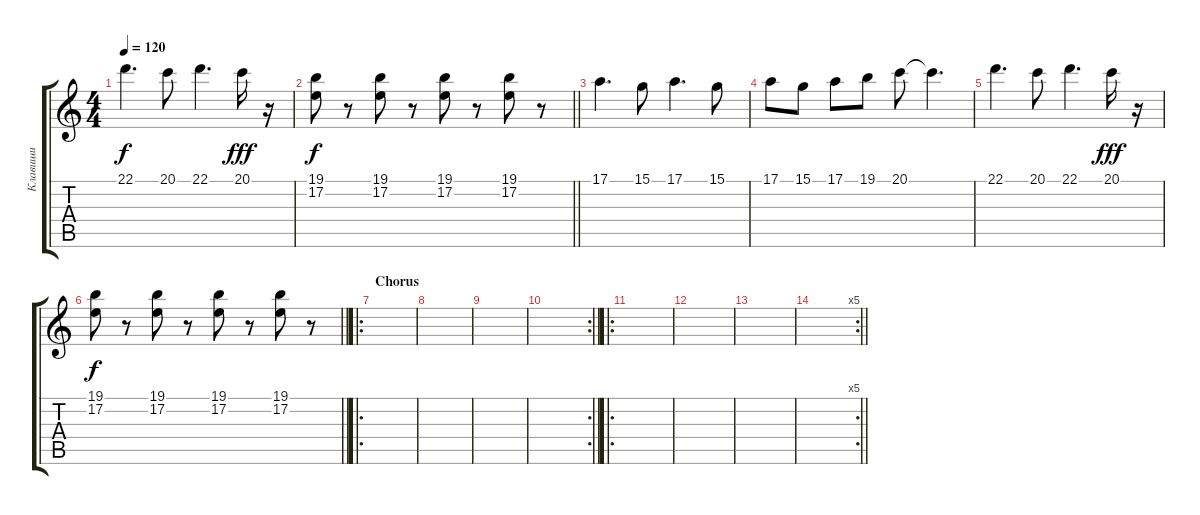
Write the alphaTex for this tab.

\track ("Клавиши" "Клавиши") {instrument electricpiano2}
\staff {score tabs}
\tuning (E4 B3 G3 D3 A2 E2) {hide}
\ts (4 4)
\tempo 120
\clef g2
\ks c
22.1.4{d dy f} 20.1.8 22.1.4{d} 20.1.16{dy fff} r.16 |
\barLineRight lightlight
(19.1 17.2).8{dy f} r.8 (19.1 17.2).8 r.8 (19.1 17.2).8 r.8 (19.1 17.2).8 r.8 |
17.1.4{d} 15.1.8 17.1.4{d} 15.1.8 |
17.1.8 15.1.8 17.1.8 19.1.8 20.1.8 20.1{t}.4{d} |
22.1.4{d} 20.1.8 22.1.4{d} 20.1.16{dy fff} r.16 |
\barLineRight lightlight
(19.1 17.2).8{dy f} r.8 (19.1 17.2).8 r.8 (19.1 17.2).8 r.8 (19.1 17.2).8 r.8 |
\ro
\section ("" "Chorus")
|
|
|
\rc 2
\barLineRight lightlight
|
\ro
|
|
|
\rc 5
\barLineRight lightlight
